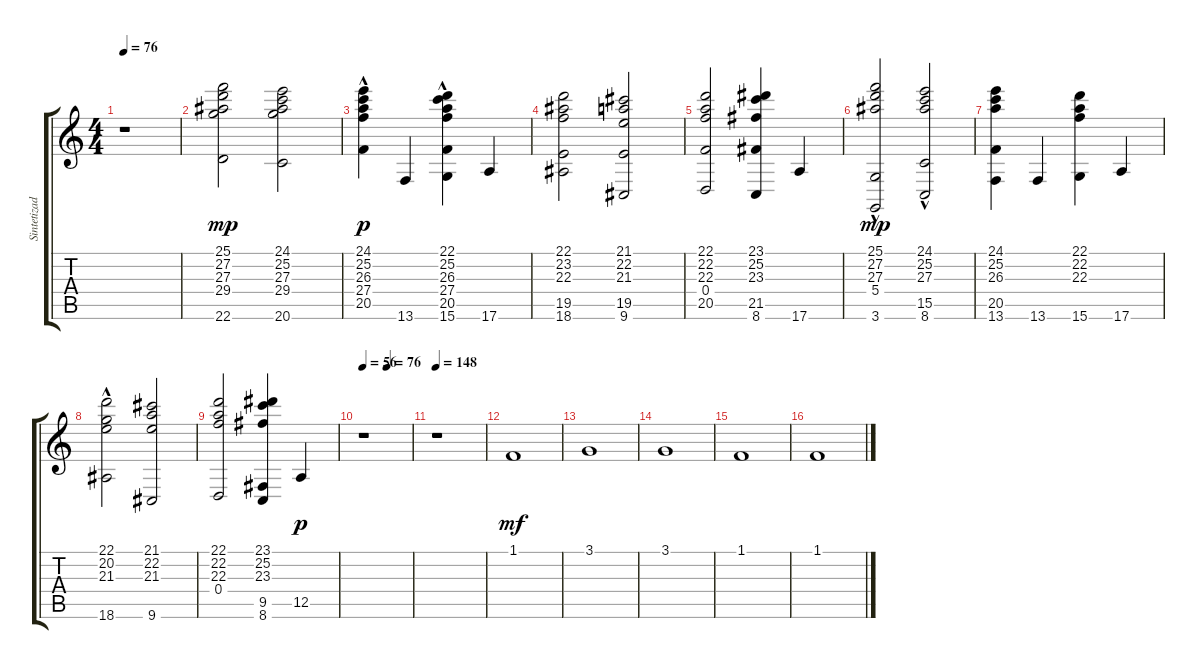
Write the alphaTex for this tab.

\track ("Sintetizador" "Sintetizad") {instrument stringensemble1}
\staff {score tabs}
\tuning (E4 B3 G3 D3 A2 E2) {hide}
\ts (4 4)
\tempo 76
\clef g2
\ks c
r.1{dy mp instrument stringensemble1} |
(25.1 27.2 27.3 29.4 22.6).2 (24.1 25.2 27.3 29.4 20.6).2 |
(24.1 25.2 26.3{hac} 27.4 20.5).4{dy p} 13.6.4 (22.1 25.2 26.3{hac} 27.4 20.5 15.6).4 17.6.4 |
(22.1 23.2 22.3 19.5 18.6).2 (21.1 22.2 21.3 19.5 9.6).2 |
(22.1 22.2 22.3 0.4 20.5).2 (23.1 25.2 23.3 21.5 8.6).4 17.6.4 |
(25.1 27.2 27.3 5.4{hac} 3.6{hac}).2{dy mp} (24.1 25.2 27.3 15.5{hac} 8.6).2 |
(24.1 25.2 26.3 20.5 13.6).4 13.6.4 (22.1 22.2 22.3 15.6).4 17.6.4 |
(22.1 20.2 21.3 18.6{hac}).2 (21.1 22.2 21.3 9.6).2 |
(22.1 22.2 22.3 0.4).2 (23.1 25.2 23.3 9.5 8.6).4 12.5.4{dy p} |
\tempo 56
\tempo (76 0.5)
r.1 |
\tempo 148
r.1 |
1.1.1{dy mf} |
3.1.1 |
3.1.1 |
1.1.1 |
1.1.1
